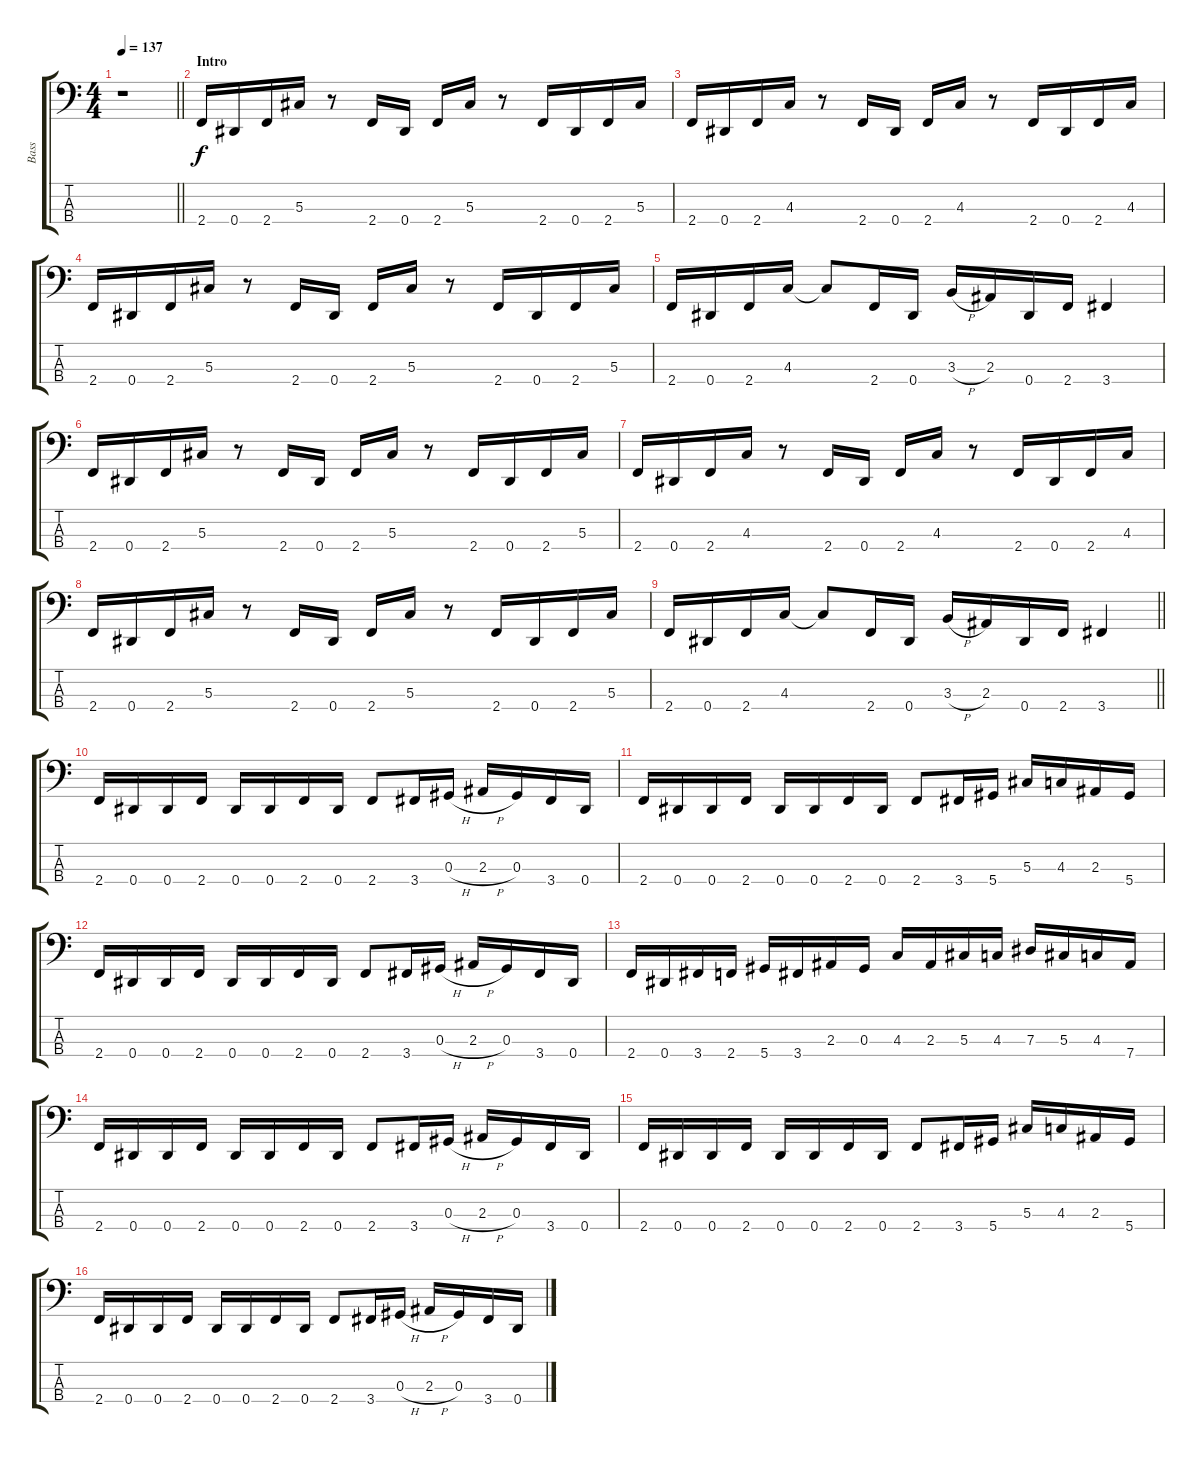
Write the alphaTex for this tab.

\track ("Bass" "Bass") {instrument electricbassfinger}
\staff {score tabs}
\tuning (Gb2 Db2 Ab1 Eb1) {hide}
\ts (4 4)
\tempo 137
\clef f4
\barLineRight lightlight
\ks c
r.1{dy f instrument electricbassfinger} |
\section ("" "Intro")
2.4.16 0.4.16 2.4.16 5.3.16 r.8 2.4.16 0.4.16 2.4.16 5.3.16 r.8 2.4.16 0.4.16 2.4.16 5.3.16 |
2.4.16 0.4.16 2.4.16 4.3.16 r.8 2.4.16 0.4.16 2.4.16 4.3.16 r.8 2.4.16 0.4.16 2.4.16 4.3.16 |
2.4.16 0.4.16 2.4.16 5.3.16 r.8 2.4.16 0.4.16 2.4.16 5.3.16 r.8 2.4.16 0.4.16 2.4.16 5.3.16 |
2.4.16 0.4.16 2.4.16 4.3.16 4.3{t}.8 2.4.16 0.4.16 3.3{h}.16 2.3.16 0.4.16 2.4.16 3.4.4 |
2.4.16 0.4.16 2.4.16 5.3.16 r.8 2.4.16 0.4.16 2.4.16 5.3.16 r.8 2.4.16 0.4.16 2.4.16 5.3.16 |
2.4.16 0.4.16 2.4.16 4.3.16 r.8 2.4.16 0.4.16 2.4.16 4.3.16 r.8 2.4.16 0.4.16 2.4.16 4.3.16 |
2.4.16 0.4.16 2.4.16 5.3.16 r.8 2.4.16 0.4.16 2.4.16 5.3.16 r.8 2.4.16 0.4.16 2.4.16 5.3.16 |
\barLineRight lightlight
2.4.16 0.4.16 2.4.16 4.3.16 4.3{t}.8 2.4.16 0.4.16 3.3{h}.16 2.3.16 0.4.16 2.4.16 3.4.4 |
\section ("" "")
2.4.16 0.4.16 0.4.16 2.4.16 0.4.16 0.4.16 2.4.16 0.4.16 2.4.8 3.4.16 0.3{h}.16 2.3{h}.16 0.3.16 3.4.16 0.4.16 |
2.4.16 0.4.16 0.4.16 2.4.16 0.4.16 0.4.16 2.4.16 0.4.16 2.4.8 3.4.16 5.4.16 5.3.16 4.3.16 2.3.16 5.4.16 |
2.4.16 0.4.16 0.4.16 2.4.16 0.4.16 0.4.16 2.4.16 0.4.16 2.4.8 3.4.16 0.3{h}.16 2.3{h}.16 0.3.16 3.4.16 0.4.16 |
2.4.16 0.4.16 3.4.16 2.4.16 5.4.16 3.4.16 2.3.16 0.3.16 4.3.16 2.3.16 5.3.16 4.3.16 7.3.16 5.3.16 4.3.16 7.4.16 |
2.4.16 0.4.16 0.4.16 2.4.16 0.4.16 0.4.16 2.4.16 0.4.16 2.4.8 3.4.16 0.3{h}.16 2.3{h}.16 0.3.16 3.4.16 0.4.16 |
2.4.16 0.4.16 0.4.16 2.4.16 0.4.16 0.4.16 2.4.16 0.4.16 2.4.8 3.4.16 5.4.16 5.3.16 4.3.16 2.3.16 5.4.16 |
2.4.16 0.4.16 0.4.16 2.4.16 0.4.16 0.4.16 2.4.16 0.4.16 2.4.8 3.4.16 0.3{h}.16 2.3{h}.16 0.3.16 3.4.16 0.4.16
